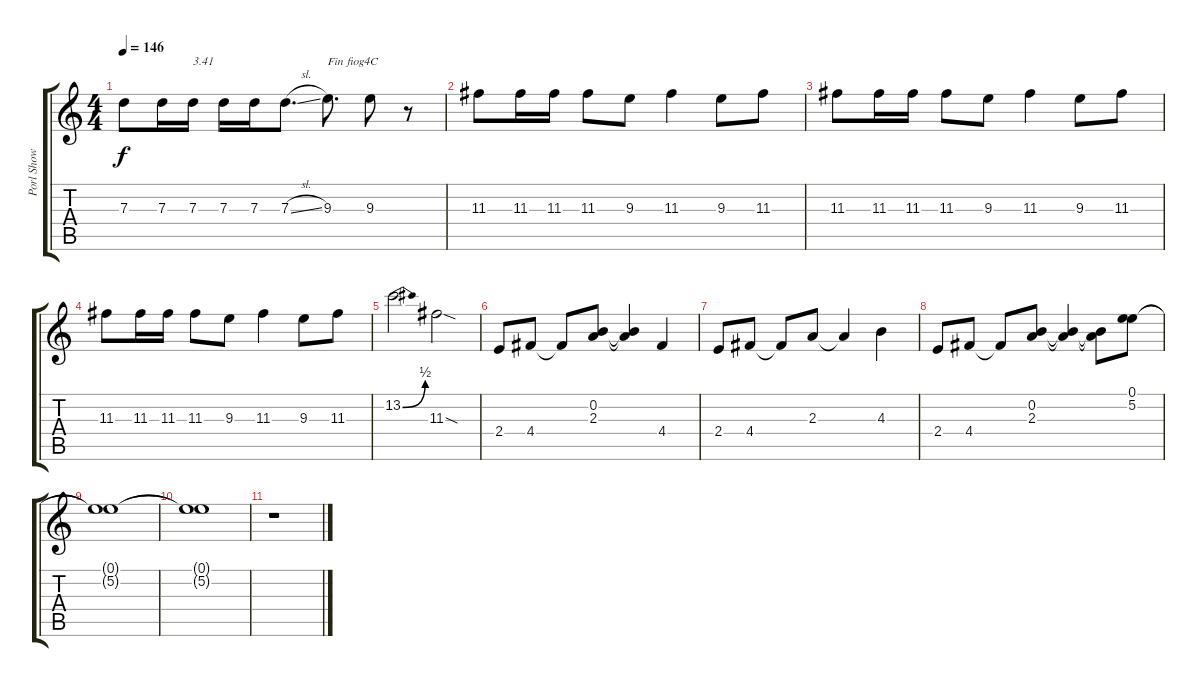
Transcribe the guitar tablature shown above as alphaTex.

\track ("Porl Show" "Porl Show") {instrument distortionguitar}
\staff {score tabs}
\tuning (E4 B3 G3 D3 A2 E2) {hide}
\ts (4 4)
\tempo 146
\clef g2
\ks c
7.3.8{dy f} 7.3.16 7.3.16{txt "3.41"} 7.3.16 7.3.16 7.3{sl}.8{d} 9.3.8{d txt "Fin fiog4C"} 9.3.8 r.8 |
11.3.8 11.3.16 11.3.16 11.3.8 9.3.8 11.3.4 9.3.8 11.3.8 |
11.3.8 11.3.16 11.3.16 11.3.8 9.3.8 11.3.4 9.3.8 11.3.8 |
11.3.8 11.3.16 11.3.16 11.3.8 9.3.8 11.3.4 9.3.8 11.3.8 |
13.2{be (bend 0 0 60 2)}.2 11.3{sod}.2 |
2.4.8 4.4.8 4.4{t}.8 (0.2 2.3).8 (0.2{t} 2.3{t}).4 4.4.4 |
2.4.8 4.4.8 4.4{t}.8 2.3.8 2.3{t}.4 4.3.4 |
2.4.8 4.4.8 4.4{t}.8 (0.2 2.3).8 (0.2{t} 2.3{t}).4 (0.2{t} 2.3{t}).8 (0.1 5.2).8{volume 0} |
(0.1{t} 5.2{t}).1 |
(0.1{t} 5.2{t}).1 |
r.1
